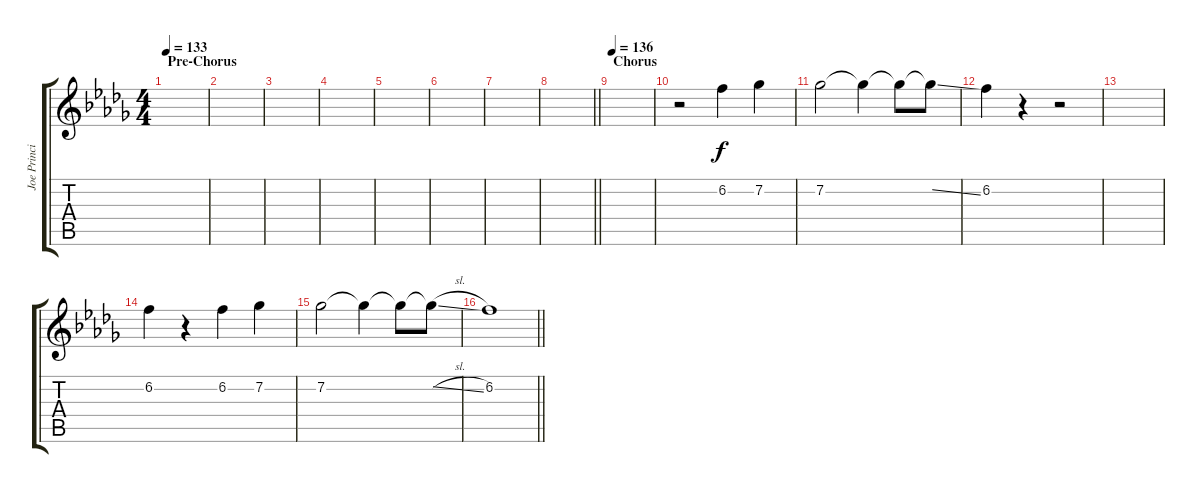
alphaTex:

\track ("Joe Principe - Vocals" "Joe Princi") {instrument overdrivenguitar}
\staff {score tabs}
\tuning (E4 B3 G3 D3 A2 E2) {hide}
\ts (4 4)
\section ("" "Pre-Chorus")
\tempo 133
\clef g2
\ks db
|
|
|
|
|
|
|
\barLineRight lightlight
|
\section ("" "Chorus")
\tempo 136
|
r.2 6.2.4 7.2.4 |
7.2.2 7.2{t}.4 7.2{t}.8 7.2{ss t}.8 |
6.2.4 r.4 r.2 |
|
6.2.4 r.4 6.2.4 7.2.4 |
7.2.2 7.2{t}.4 7.2{t}.8 7.2{sl t}.8 |
\barLineRight lightlight
6.2.1
